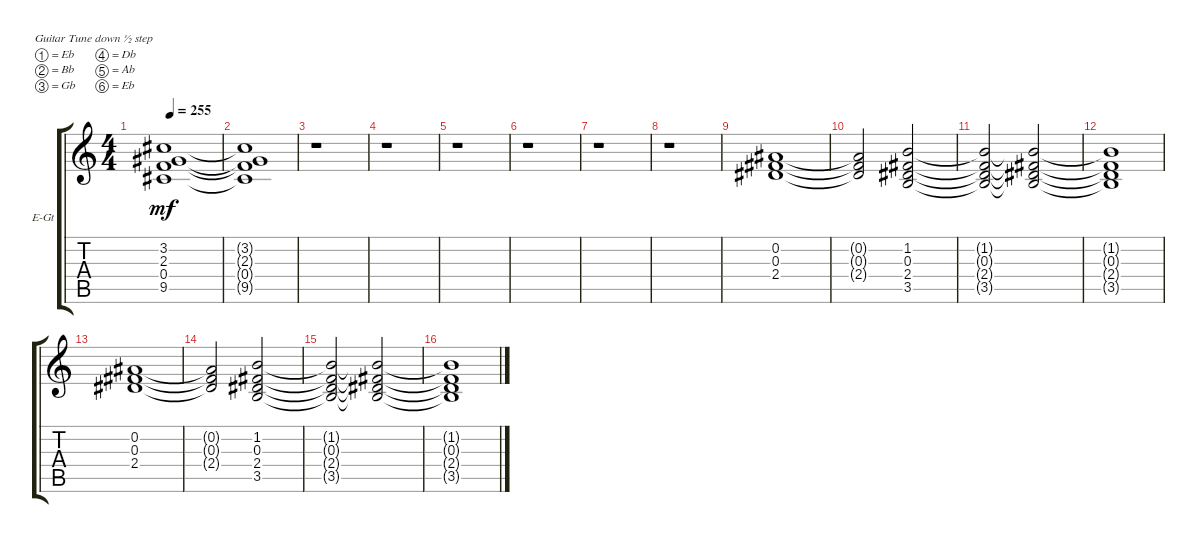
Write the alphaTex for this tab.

\bracketExtendMode groupsimilarinstruments
\firstSystemTrackNameOrientation horizontal
\otherSystemsTrackNameOrientation horizontal
\track ("Keyboard" "E-Gt") {instrument electricguitarclean}
\staff {score tabs}
\tuning (Eb4 Bb3 Gb3 Db3 Ab2 Eb2)
\ts (4 4)
\tempo 255
\clef g2
\ks c
(0.4{t} 9.5{t} 2.3{t} 3.2{t}).1{dy mf} |
(0.4{t} 9.5{t} 2.3{t} 3.2{t}).1 |
r.1 |
r.1 |
r.1 |
r.1 |
r.1 |
r.1 |
(2.4 0.3 0.2).1 |
(2.4{t} 0.3{t} 0.2{t}).2 (3.5 2.4 0.3 1.2).2 |
(3.5{t} 2.4{t} 0.3{t} 1.2{t}).2 (3.5{t} 2.4{t} 0.3{t} 1.2{t}).2 |
(3.5{t} 2.4{t} 0.3{t} 1.2{t}).1 |
(2.4 0.3 0.2).1 |
(2.4{t} 0.3{t} 0.2{t}).2 (3.5 2.4 0.3 1.2).2 |
(3.5{t} 2.4{t} 0.3{t} 1.2{t}).2 (3.5{t} 2.4{t} 0.3{t} 1.2{t}).2 |
(3.5{t} 2.4{t} 0.3{t} 1.2{t}).1
